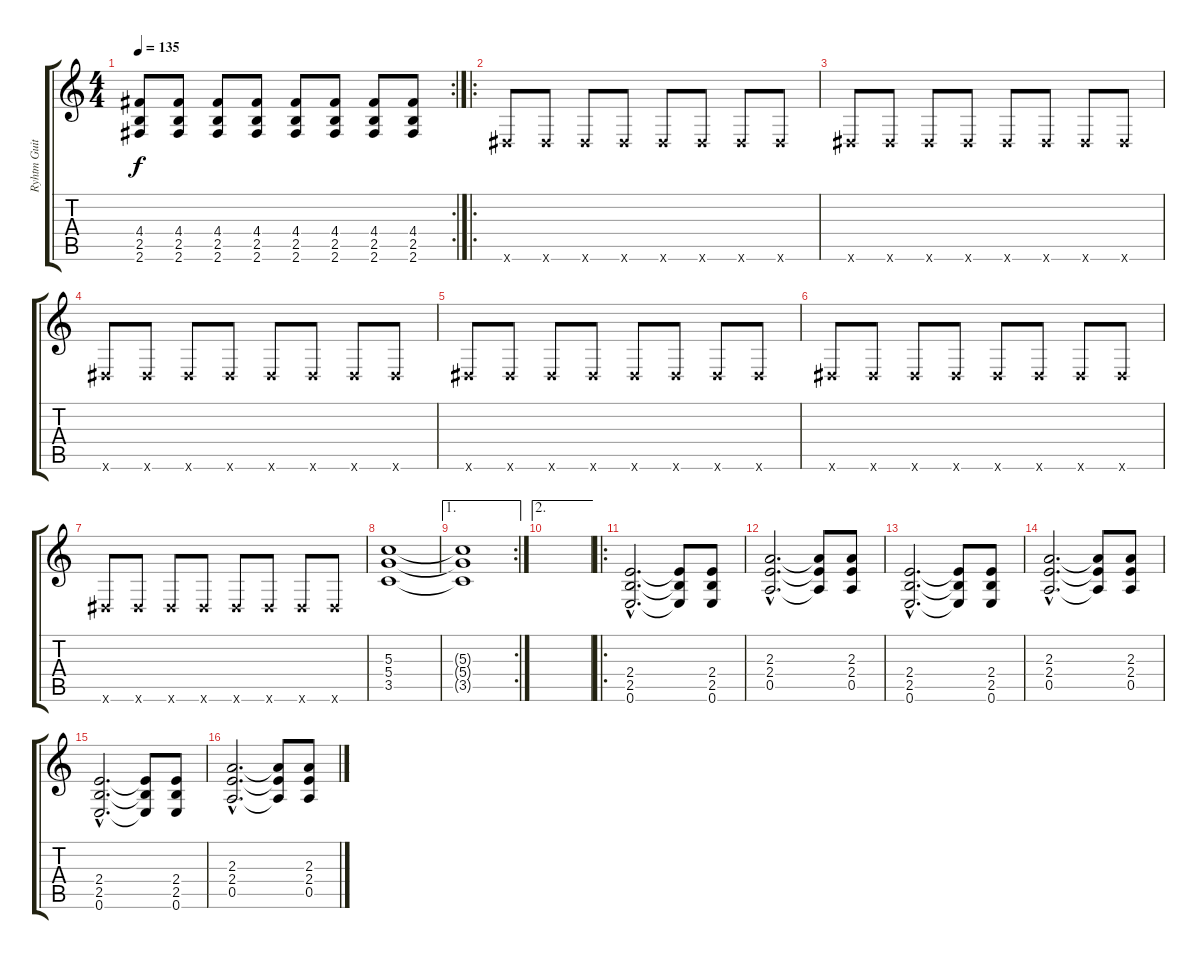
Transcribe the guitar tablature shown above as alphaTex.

\track ("Ryhtm Guitar" "Ryhtm Guit") {instrument overdrivenguitar}
\staff {score tabs}
\tuning (E4 B3 G3 D3 A2 E2) {hide}
\rc 2
\ts (4 4)
\tempo 135
\clef g2
\ks c
(4.4 2.5 2.6).8{dy f} (4.4 2.5 2.6).8 (4.4 2.5 2.6).8 (4.4 2.5 2.6).8 (4.4 2.5 2.6).8 (4.4 2.5 2.6).8 (4.4 2.5 2.6).8 (4.4 2.5 2.6).8 |
\ro
-1.6{x}.8 -1.6{x}.8 -1.6{x}.8 -1.6{x}.8 -1.6{x}.8 -1.6{x}.8 -1.6{x}.8 -1.6{x}.8 |
-1.6{x}.8 -1.6{x}.8 -1.6{x}.8 -1.6{x}.8 -1.6{x}.8 -1.6{x}.8 -1.6{x}.8 -1.6{x}.8 |
-1.6{x}.8 -1.6{x}.8 -1.6{x}.8 -1.6{x}.8 -1.6{x}.8 -1.6{x}.8 -1.6{x}.8 -1.6{x}.8 |
-1.6{x}.8 -1.6{x}.8 -1.6{x}.8 -1.6{x}.8 -1.6{x}.8 -1.6{x}.8 -1.6{x}.8 -1.6{x}.8 |
-1.6{x}.8 -1.6{x}.8 -1.6{x}.8 -1.6{x}.8 -1.6{x}.8 -1.6{x}.8 -1.6{x}.8 -1.6{x}.8 |
-1.6{x}.8 -1.6{x}.8 -1.6{x}.8 -1.6{x}.8 -1.6{x}.8 -1.6{x}.8 -1.6{x}.8 -1.6{x}.8 |
(5.3 5.4 3.5).1 |
\ae 1
\rc 2
(5.3{t} 5.4{t} 3.5{t}).1 |
\ae 2
|
\ro
(2.4{hac} 2.5{hac} 0.6{hac}).2{d} (2.4{t} 2.5{t} 0.6{t}).8 (2.4 2.5 0.6).8 |
(2.3{hac} 2.4{hac} 0.5{hac}).2{d} (2.3{t} 2.4{t} 0.5{t}).8 (2.3 2.4 0.5).8 |
(2.4{hac} 2.5{hac} 0.6{hac}).2{d} (2.4{t} 2.5{t} 0.6{t}).8 (2.4 2.5 0.6).8 |
(2.3{hac} 2.4{hac} 0.5{hac}).2{d} (2.3{t} 2.4{t} 0.5{t}).8 (2.3 2.4 0.5).8 |
(2.4{hac} 2.5{hac} 0.6{hac}).2{d} (2.4{t} 2.5{t} 0.6{t}).8 (2.4 2.5 0.6).8 |
(2.3{hac} 2.4{hac} 0.5{hac}).2{d} (2.3{t} 2.4{t} 0.5{t}).8 (2.3 2.4 0.5).8
